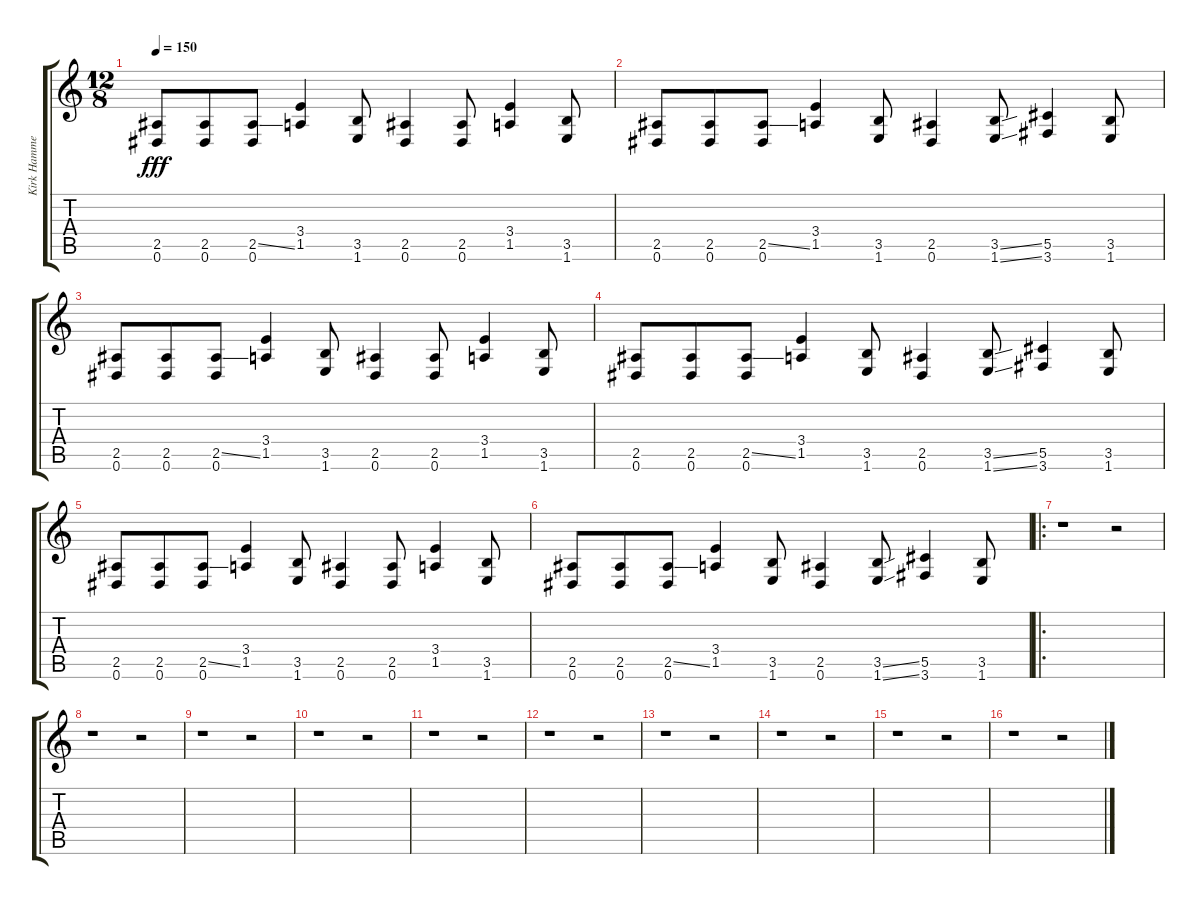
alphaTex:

\track ("Kirk Hammett (Lead)" "Kirk Hamme") {instrument distortionguitar}
\staff {score tabs}
\tuning (Eb4 Bb3 Gb3 Db3 Ab2 Eb2) {hide}
\ts (12 8)
\tempo 150
\clef g2
\ks c
(2.5 0.6).8{dy fff} (2.5 0.6).8 (2.5{ss} 0.6).8 (3.4 1.5).4 (3.5 1.6).8 (2.5 0.6).4 (2.5 0.6).8 (3.4 1.5).4 (3.5 1.6).8 |
(2.5 0.6).8 (2.5 0.6).8 (2.5{ss} 0.6).8 (3.4 1.5).4 (3.5 1.6).8 (2.5 0.6).4 (3.5{ss} 1.6{ss}).8 (5.5 3.6).4 (3.5 1.6).8 |
(2.5 0.6).8 (2.5 0.6).8 (2.5{ss} 0.6).8 (3.4 1.5).4 (3.5 1.6).8 (2.5 0.6).4 (2.5 0.6).8 (3.4 1.5).4 (3.5 1.6).8 |
(2.5 0.6).8 (2.5 0.6).8 (2.5{ss} 0.6).8 (3.4 1.5).4 (3.5 1.6).8 (2.5 0.6).4 (3.5{ss} 1.6{ss}).8 (5.5 3.6).4 (3.5 1.6).8 |
(2.5 0.6).8 (2.5 0.6).8 (2.5{ss} 0.6).8 (3.4 1.5).4 (3.5 1.6).8 (2.5 0.6).4 (2.5 0.6).8 (3.4 1.5).4 (3.5 1.6).8 |
(2.5 0.6).8 (2.5 0.6).8 (2.5{ss} 0.6).8 (3.4 1.5).4 (3.5 1.6).8 (2.5 0.6).4 (3.5{ss} 1.6{ss}).8 (5.5 3.6).4 (3.5 1.6).8 |
\ro
r.1 r.2 |
r.1 r.2 |
r.1 r.2 |
r.1 r.2 |
r.1 r.2 |
r.1 r.2 |
r.1 r.2 |
r.1 r.2 |
r.1 r.2 |
r.1 r.2
